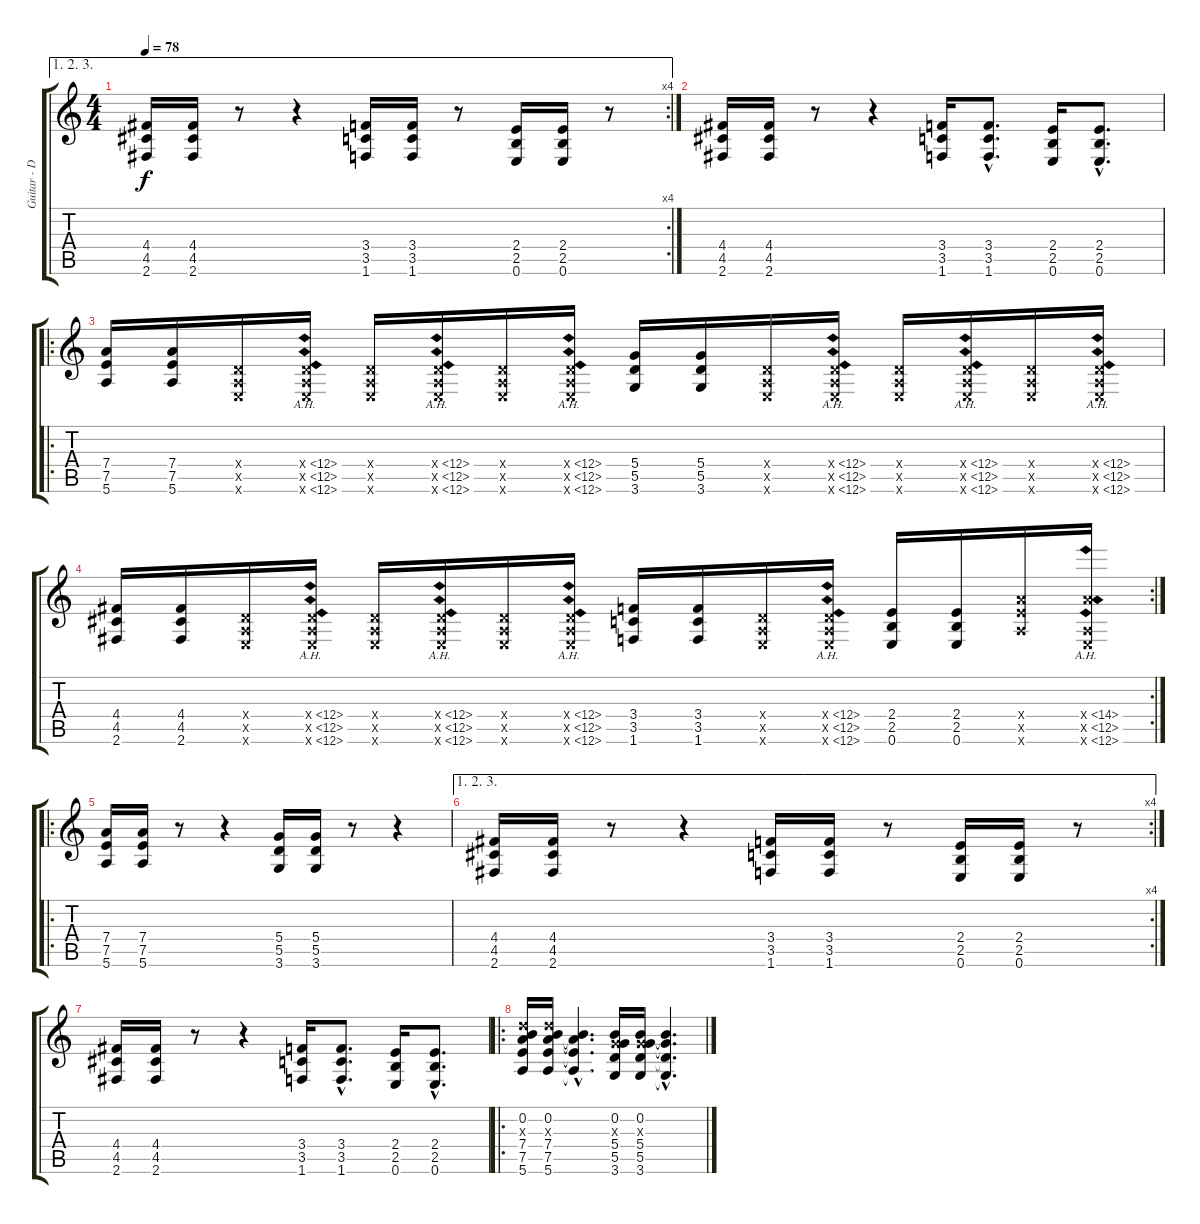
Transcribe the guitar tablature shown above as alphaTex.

\track ("Guitar - Distortion" "Guitar - D") {instrument overdrivenguitar}
\staff {score tabs}
\tuning (E4 B3 G3 D3 A2 E2) {hide}
\ae (1 2 3)
\rc 4
\ts (4 4)
\tempo 78
\clef g2
\ks c
(4.4 4.5 2.6).16{dy f} (4.4 4.5 2.6).16 r.8 r.4 (3.4 3.5 1.6).16 (3.4 3.5 1.6).16 r.8 (2.4 2.5 0.6).16 (2.4 2.5 0.6).16 r.8 |
(4.4 4.5 2.6).16 (4.4 4.5 2.6).16 r.8 r.4 (3.4 3.5 1.6).16 (3.4{hac} 3.5{hac} 1.6{hac}).8{d} (2.4 2.5 0.6).16 (2.4{hac} 2.5{hac} 0.6{hac}).8{d} |
\ro
(7.4 7.5 5.6).16 (7.4 7.5 5.6).16 (0.4{x} 0.5{x} 0.6{x}).16 (0.4{ah 12 x} 0.5{ah 12 x} 0.6{ah 12 x}).16 (0.4{x} 0.5{x} 0.6{x}).16 (0.4{ah 12 x} 0.5{ah 12 x} 0.6{ah 12 x}).16 (0.4{x} 0.5{x} 0.6{x}).16 (0.4{ah 12 x} 0.5{ah 12 x} 0.6{ah 12 x}).16 (5.4 5.5 3.6).16 (5.4 5.5 3.6).16 (0.4{x} 0.5{x} 0.6{x}).16 (0.4{ah 12 x} 0.5{ah 12 x} 0.6{ah 12 x}).16 (0.4{x} 0.5{x} 0.6{x}).16 (0.4{ah 12 x} 0.5{ah 12 x} 0.6{ah 12 x}).16 (0.4{x} 0.5{x} 0.6{x}).16 (0.4{ah 12 x} 0.5{ah 12 x} 0.6{ah 12 x}).16 |
\rc 2
(4.4 4.5 2.6).16 (4.4 4.5 2.6).16 (0.4{x} 0.5{x} 0.6{x}).16 (0.4{ah 12 x} 0.5{ah 12 x} 0.6{ah 12 x}).16 (0.4{x} 0.5{x} 0.6{x}).16 (0.4{ah 12 x} 0.5{ah 12 x} 0.6{ah 12 x}).16 (0.4{x} 0.5{x} 0.6{x}).16 (0.4{ah 12 x} 0.5{ah 12 x} 0.6{ah 12 x}).16 (3.4 3.5 1.6).16 (3.4 3.5 1.6).16 (0.4{x} 0.5{x} 0.6{x}).16 (0.4{ah 12 x} 0.5{ah 12 x} 0.6{ah 12 x}).16 (2.4 2.5 0.6).16 (2.4 2.5 0.6).16 (7.4{x} 7.5{x} 5.6{x}).16 (7.4{ah 7 x} 0.5{ah 12 x} 0.6{ah 12 x}).16 |
\ro
(7.4 7.5 5.6).16 (7.4 7.5 5.6).16 r.8 r.4 (5.4 5.5 3.6).16 (5.4 5.5 3.6).16 r.8 r.4 |
\ae (1 2 3)
\rc 4
(4.4 4.5 2.6).16 (4.4 4.5 2.6).16 r.8 r.4 (3.4 3.5 1.6).16 (3.4 3.5 1.6).16 r.8 (2.4 2.5 0.6).16 (2.4 2.5 0.6).16 r.8 |
(4.4 4.5 2.6).16 (4.4 4.5 2.6).16 r.8 r.4 (3.4 3.5 1.6).16 (3.4{hac} 3.5{hac} 1.6{hac}).8{d} (2.4 2.5 0.6).16 (2.4{hac} 2.5{hac} 0.6{hac}).8{d} |
\ro
(0.2 7.3{x} 7.4 7.5 5.6).16 (0.2 7.3{x} 7.4 7.5 5.6).16 (0.2{hac t} 7.4{hac t} 7.5{hac t} 5.6{hac t}).4{d} (0.2 0.3{x} 5.4 5.5 3.6).16 (0.2 0.3{x} 5.4 5.5 3.6).16 (0.2{hac t} 5.4{hac t} 5.5{hac t} 3.6{hac t}).4{d}
